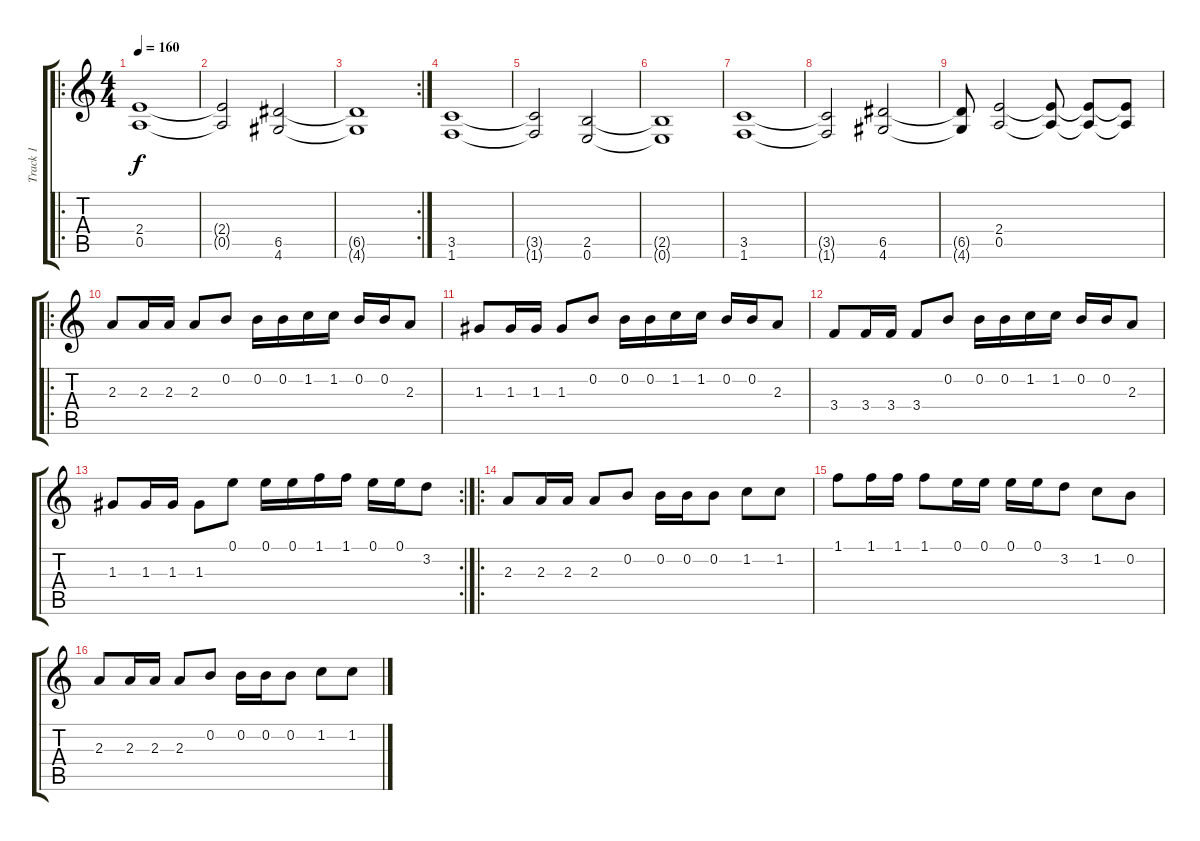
\track ("Track 1" "Track 1") {instrument distortionguitar}
\staff {score tabs}
\tuning (E4 B3 G3 D3 A2 E2) {hide}
\ro
\ts (4 4)
\tempo 160
\clef g2
\ks c
(2.4 0.5).1{dy f instrument distortionguitar} |
(2.4{t} 0.5{t}).2 (6.5 4.6).2 |
\rc 2
(6.5{t} 4.6{t}).1 |
(3.5 1.6).1 |
(3.5{t} 1.6{t}).2 (2.5 0.6).2 |
(2.5{t} 0.6{t}).1 |
(3.5 1.6).1 |
(3.5{t} 1.6{t}).2 (6.5 4.6).2 |
(6.5{t} 4.6{t}).8 (2.4 0.5).2 (2.4{t} 0.5{t}).8 (2.4{t} 0.5{t}).8 (2.4{t} 0.5{t}).8 |
\ro
2.3.8 2.3.16 2.3.16 2.3.8 0.2.8 0.2.16 0.2.16 1.2.16 1.2.16 0.2.16 0.2.16 2.3.8 |
1.3.8 1.3.16 1.3.16 1.3.8 0.2.8 0.2.16 0.2.16 1.2.16 1.2.16 0.2.16 0.2.16 2.3.8 |
3.4.8 3.4.16 3.4.16 3.4.8 0.2.8 0.2.16 0.2.16 1.2.16 1.2.16 0.2.16 0.2.16 2.3.8 |
\rc 2
1.3.8 1.3.16 1.3.16 1.3.8 0.1.8 0.1.16 0.1.16 1.1.16 1.1.16 0.1.16 0.1.16 3.2.8 |
\ro
2.3.8 2.3.16 2.3.16 2.3.8 0.2.8 0.2.16 0.2.16 0.2.8 1.2.8 1.2.8 |
1.1.8 1.1.16 1.1.16 1.1.8 0.1.16 0.1.16 0.1.16 0.1.16 3.2.8 1.2.8 0.2.8 |
2.3.8 2.3.16 2.3.16 2.3.8 0.2.8 0.2.16 0.2.16 0.2.8 1.2.8 1.2.8
